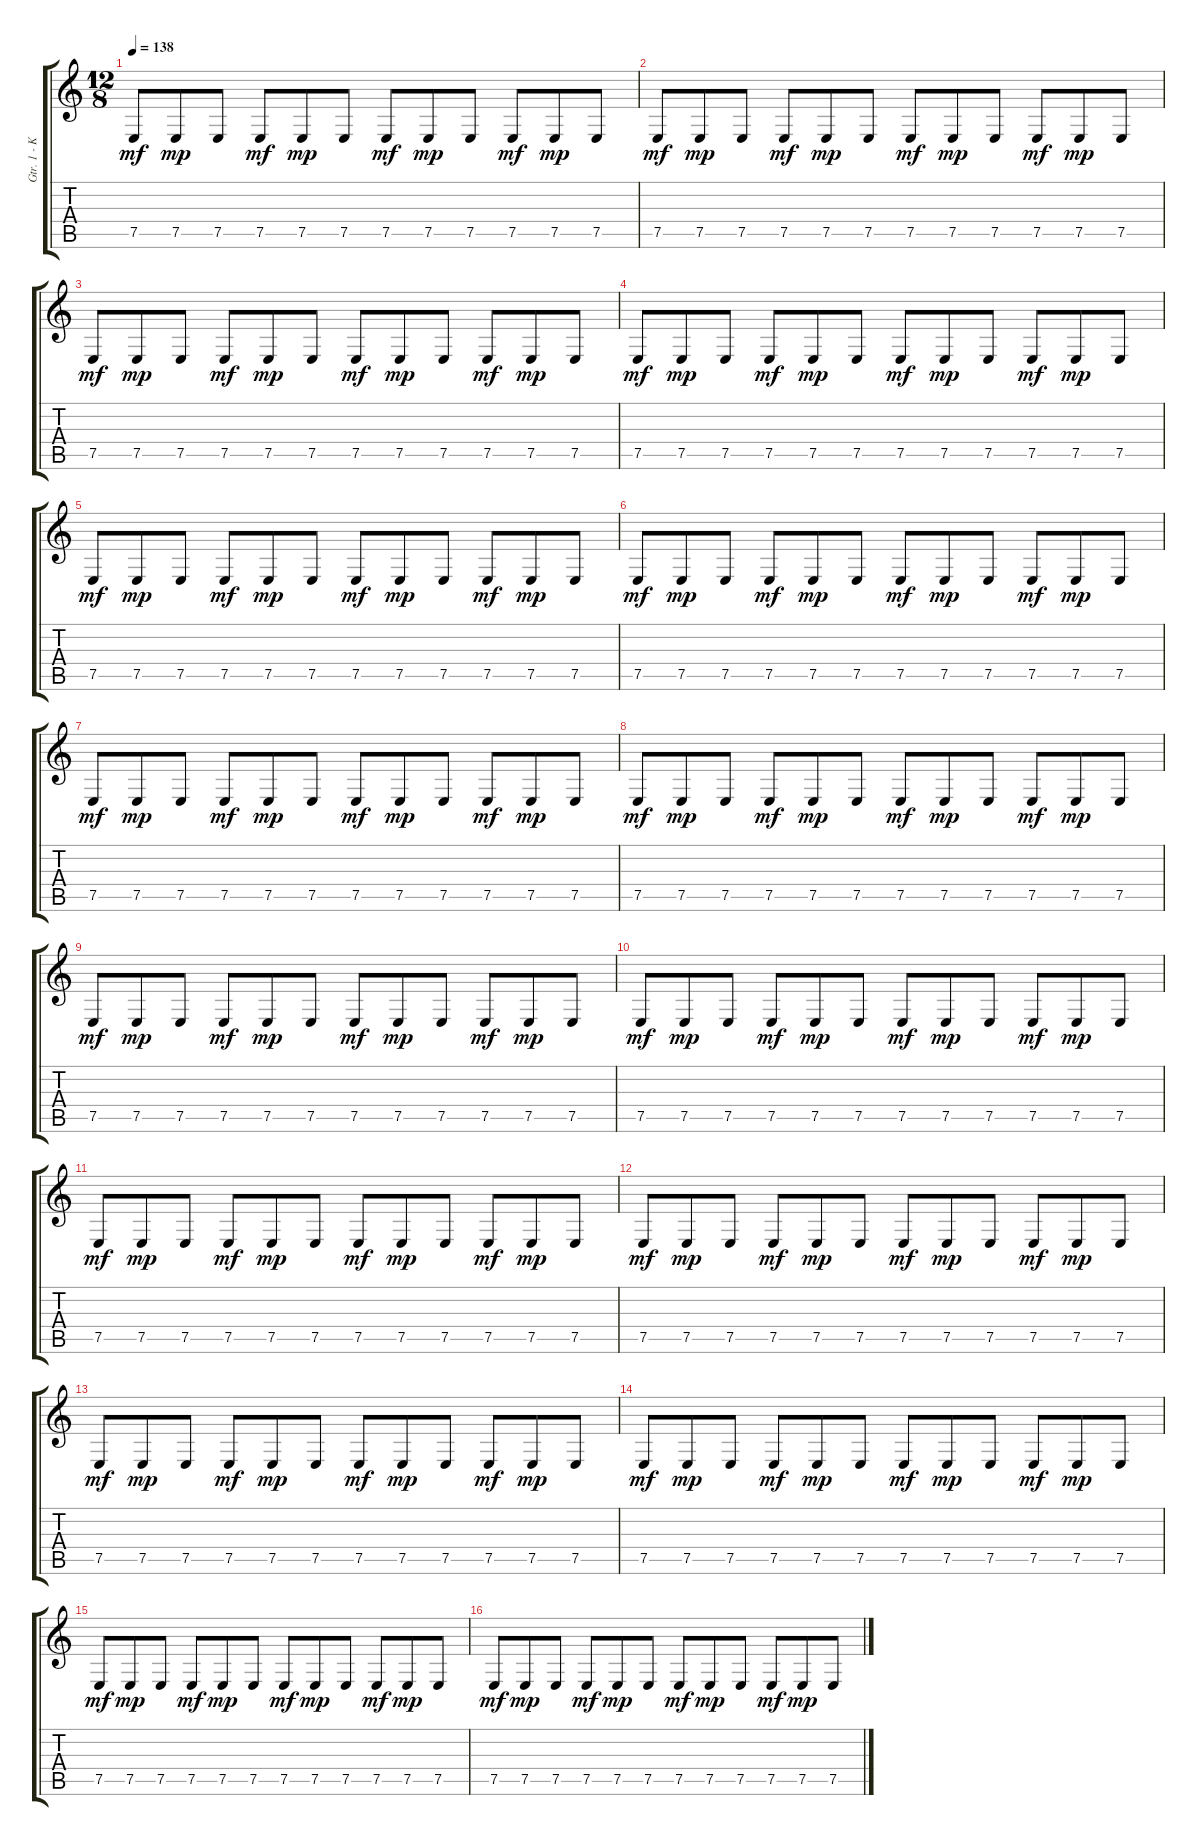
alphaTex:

\track ("Gtr. 1 - Keyboard" "Gtr. 1 - K") {instrument reedorgan}
\staff {score tabs}
\tuning (E4 B3 G3 D3 A2 E2) {hide}
\ts (12 8)
\tempo 138
\clef g2
\ks c
7.5.8{dy mf instrument reedorgan} 7.5.8{dy mp} 7.5.8 7.5.8{dy mf} 7.5.8{dy mp} 7.5.8 7.5.8{dy mf} 7.5.8{dy mp} 7.5.8 7.5.8{dy mf} 7.5.8{dy mp} 7.5.8 |
7.5.8{dy mf} 7.5.8{dy mp} 7.5.8 7.5.8{dy mf} 7.5.8{dy mp} 7.5.8 7.5.8{dy mf} 7.5.8{dy mp} 7.5.8 7.5.8{dy mf} 7.5.8{dy mp} 7.5.8 |
7.5.8{dy mf} 7.5.8{dy mp} 7.5.8 7.5.8{dy mf} 7.5.8{dy mp} 7.5.8 7.5.8{dy mf} 7.5.8{dy mp} 7.5.8 7.5.8{dy mf} 7.5.8{dy mp} 7.5.8 |
7.5.8{dy mf} 7.5.8{dy mp} 7.5.8 7.5.8{dy mf} 7.5.8{dy mp} 7.5.8 7.5.8{dy mf} 7.5.8{dy mp} 7.5.8 7.5.8{dy mf} 7.5.8{dy mp} 7.5.8 |
7.5.8{dy mf} 7.5.8{dy mp} 7.5.8 7.5.8{dy mf} 7.5.8{dy mp} 7.5.8 7.5.8{dy mf} 7.5.8{dy mp} 7.5.8 7.5.8{dy mf} 7.5.8{dy mp} 7.5.8 |
7.5.8{dy mf} 7.5.8{dy mp} 7.5.8 7.5.8{dy mf} 7.5.8{dy mp} 7.5.8 7.5.8{dy mf} 7.5.8{dy mp} 7.5.8 7.5.8{dy mf} 7.5.8{dy mp} 7.5.8 |
7.5.8{dy mf} 7.5.8{dy mp} 7.5.8 7.5.8{dy mf} 7.5.8{dy mp} 7.5.8 7.5.8{dy mf} 7.5.8{dy mp} 7.5.8 7.5.8{dy mf} 7.5.8{dy mp} 7.5.8 |
7.5.8{dy mf} 7.5.8{dy mp} 7.5.8 7.5.8{dy mf} 7.5.8{dy mp} 7.5.8 7.5.8{dy mf} 7.5.8{dy mp} 7.5.8 7.5.8{dy mf} 7.5.8{dy mp} 7.5.8 |
7.5.8{dy mf} 7.5.8{dy mp} 7.5.8 7.5.8{dy mf} 7.5.8{dy mp} 7.5.8 7.5.8{dy mf} 7.5.8{dy mp} 7.5.8 7.5.8{dy mf} 7.5.8{dy mp} 7.5.8 |
7.5.8{dy mf} 7.5.8{dy mp} 7.5.8 7.5.8{dy mf} 7.5.8{dy mp} 7.5.8 7.5.8{dy mf} 7.5.8{dy mp} 7.5.8 7.5.8{dy mf} 7.5.8{dy mp} 7.5.8 |
7.5.8{dy mf} 7.5.8{dy mp} 7.5.8 7.5.8{dy mf} 7.5.8{dy mp} 7.5.8 7.5.8{dy mf} 7.5.8{dy mp} 7.5.8 7.5.8{dy mf} 7.5.8{dy mp} 7.5.8 |
7.5.8{dy mf} 7.5.8{dy mp} 7.5.8 7.5.8{dy mf} 7.5.8{dy mp} 7.5.8 7.5.8{dy mf} 7.5.8{dy mp} 7.5.8 7.5.8{dy mf} 7.5.8{dy mp} 7.5.8 |
7.5.8{dy mf} 7.5.8{dy mp} 7.5.8 7.5.8{dy mf} 7.5.8{dy mp} 7.5.8 7.5.8{dy mf} 7.5.8{dy mp} 7.5.8 7.5.8{dy mf} 7.5.8{dy mp} 7.5.8 |
7.5.8{dy mf} 7.5.8{dy mp} 7.5.8 7.5.8{dy mf} 7.5.8{dy mp} 7.5.8 7.5.8{dy mf} 7.5.8{dy mp} 7.5.8 7.5.8{dy mf} 7.5.8{dy mp} 7.5.8 |
7.5.8{dy mf} 7.5.8{dy mp} 7.5.8 7.5.8{dy mf} 7.5.8{dy mp} 7.5.8 7.5.8{dy mf} 7.5.8{dy mp} 7.5.8 7.5.8{dy mf} 7.5.8{dy mp} 7.5.8 |
7.5.8{dy mf} 7.5.8{dy mp} 7.5.8 7.5.8{dy mf} 7.5.8{dy mp} 7.5.8 7.5.8{dy mf} 7.5.8{dy mp} 7.5.8 7.5.8{dy mf} 7.5.8{dy mp} 7.5.8
